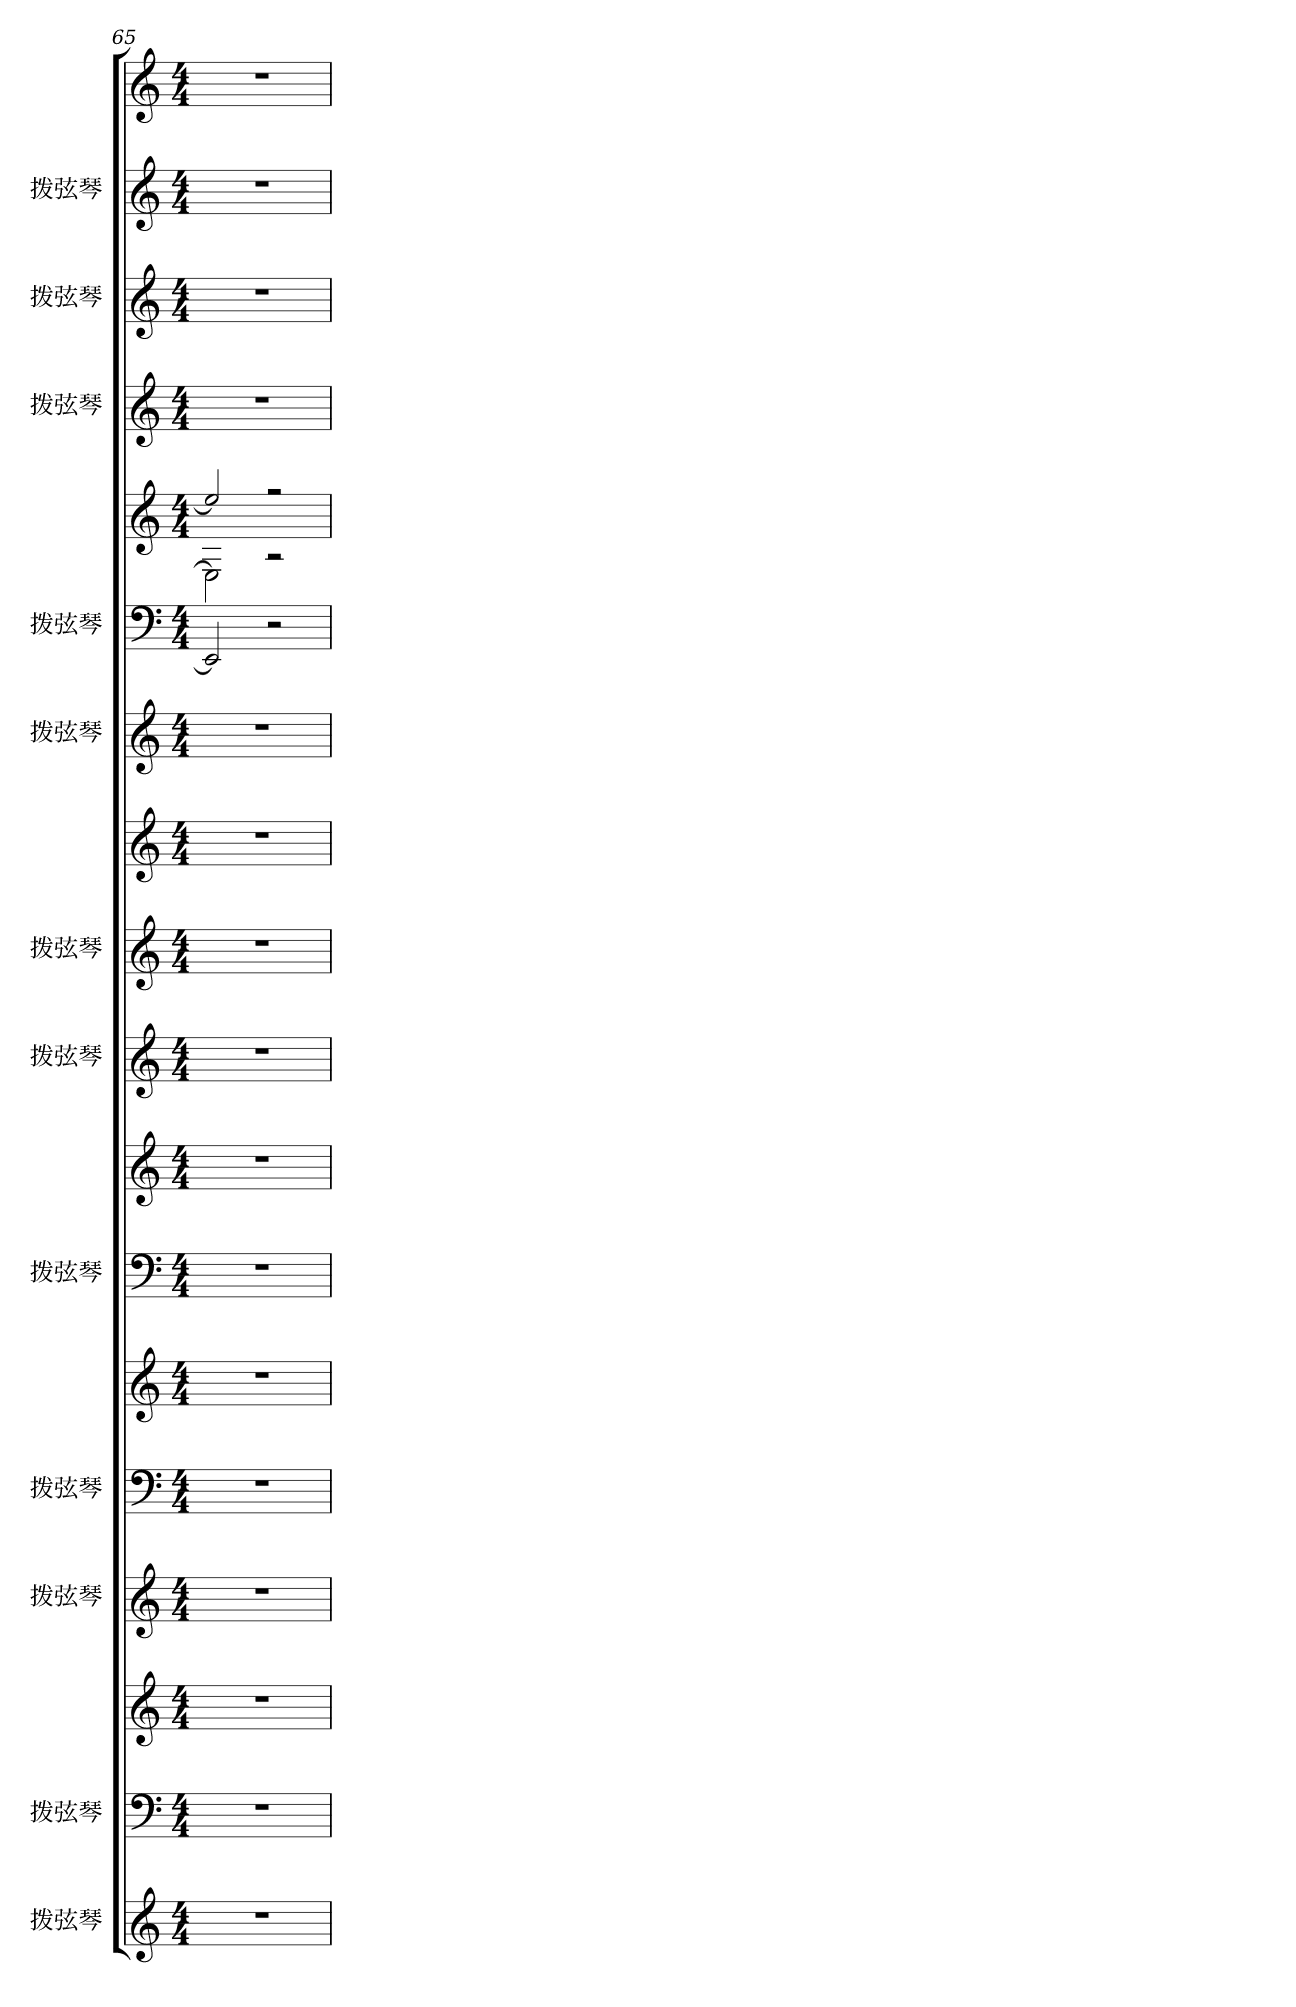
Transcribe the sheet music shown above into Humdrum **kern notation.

**kern	**kern	**kern	**kern	**kern	**kern	**kern	**kern	**kern	**kern	**kern	**kern	**kern	**kern	**kern	**kern	**kern	**kern
*part12	*part11	*part11	*part10	*part9	*part9	*part8	*part8	*part7	*part6	*part6	*part5	*part4	*part4	*part3	*part2	*part1	*part1
*staff18	*staff17	*staff16	*staff15	*staff14	*staff13	*staff12	*staff11	*staff10	*staff9	*staff8	*staff7	*staff6	*staff5	*staff4	*staff3	*staff2	*staff1
*I"拨弦琴	*I"拨弦琴	*	*I"拨弦琴	*I"拨弦琴	*	*I"拨弦琴	*	*I"拨弦琴	*I"拨弦琴	*	*I"拨弦琴	*I"拨弦琴	*	*I"拨弦琴	*I"拨弦琴	*I"拨弦琴	*
*clefG2	*clefF4	*clefG2	*clefG2	*clefF4	*clefG2	*clefF4	*clefG2	*clefG2	*clefG2	*clefG2	*clefG2	*clefF4	*clefG2	*clefG2	*clefG2	*clefG2	*clefG2
*k[]	*k[]	*k[]	*k[]	*k[]	*k[]	*k[]	*k[]	*k[]	*k[]	*k[]	*k[]	*k[]	*k[]	*k[]	*k[]	*k[]	*k[]
*M4/4	*M4/4	*M4/4	*M4/4	*M4/4	*M4/4	*M4/4	*M4/4	*M4/4	*M4/4	*M4/4	*M4/4	*M4/4	*M4/4	*M4/4	*M4/4	*M4/4	*M4/4
=65	=65	=65	=65	=65	=65	=65	=65	=65	=65	=65	=65	=65	=65	=65	=65	=65	=65
*	*	*	*	*	*	*	*	*	*	*	*	*	*^	*	*	*	*
1r	1r	1r	1r	1r	1r	1r	1r	1r	1r	1r	1r	2EE-/]	2ee-/]	2E-\]	1r	1r	1r	1r
.	.	.	.	.	.	.	.	.	.	.	.	2r	2r	2r	.	.	.	.
*	*	*	*	*	*	*	*	*	*	*	*	*	*v	*v	*	*	*	*
=	=	=	=	=	=	=	=	=	=	=	=	=	=	=	=	=	=
*-	*-	*-	*-	*-	*-	*-	*-	*-	*-	*-	*-	*-	*-	*-	*-	*-	*-
